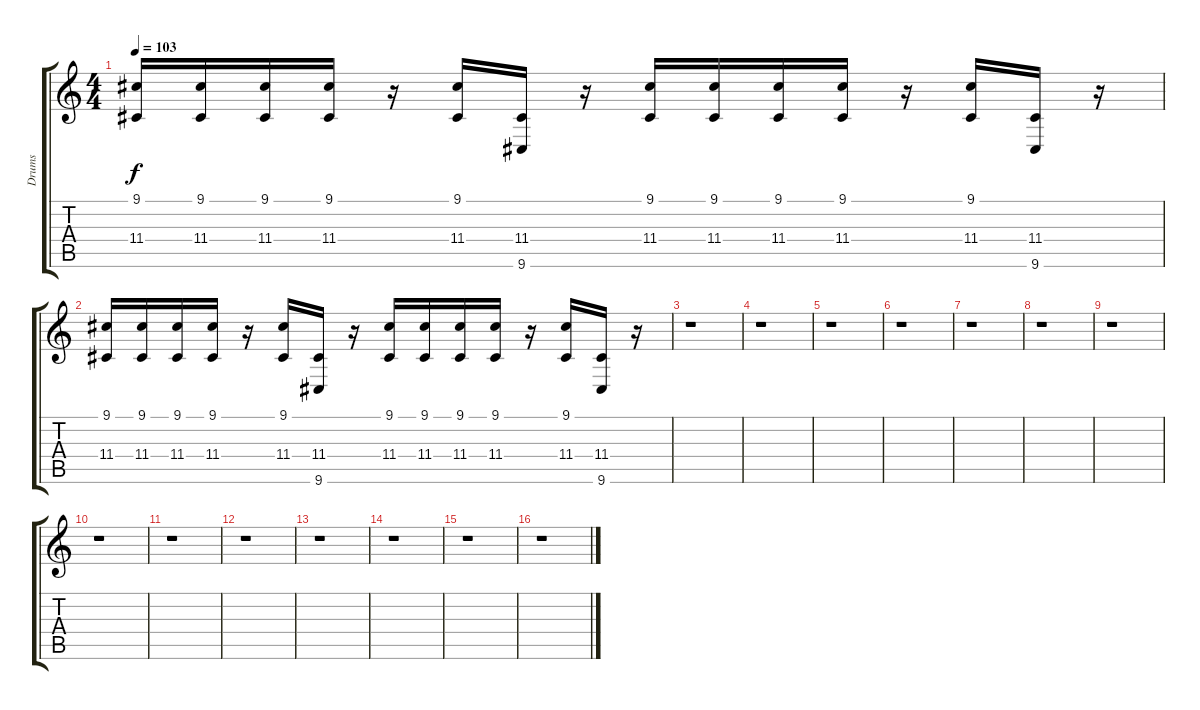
\track ("Drums" "Drums") {instrument sitar}
\staff {score tabs}
\tuning (E4 B3 G3 D3 A2 E2) {hide}
\ts (4 4)
\tempo 103
\clef g2
\ks c
(9.1 11.4).16{dy f} (9.1 11.4).16 (9.1 11.4).16 (9.1 11.4).16 r.16 (9.1 11.4).16 (11.4 9.6).16 r.16 (9.1 11.4).16 (9.1 11.4).16 (9.1 11.4).16 (9.1 11.4).16 r.16 (9.1 11.4).16 (11.4 9.6).16 r.16 |
(9.1 11.4).16 (9.1 11.4).16 (9.1 11.4).16 (9.1 11.4).16 r.16 (9.1 11.4).16 (11.4 9.6).16 r.16 (9.1 11.4).16 (9.1 11.4).16 (9.1 11.4).16 (9.1 11.4).16 r.16 (9.1 11.4).16 (11.4 9.6).16 r.16 |
r.1 |
r.1 |
r.1 |
r.1 |
r.1 |
r.1 |
r.1 |
r.1 |
r.1 |
r.1 |
r.1 |
r.1 |
r.1 |
r.1
